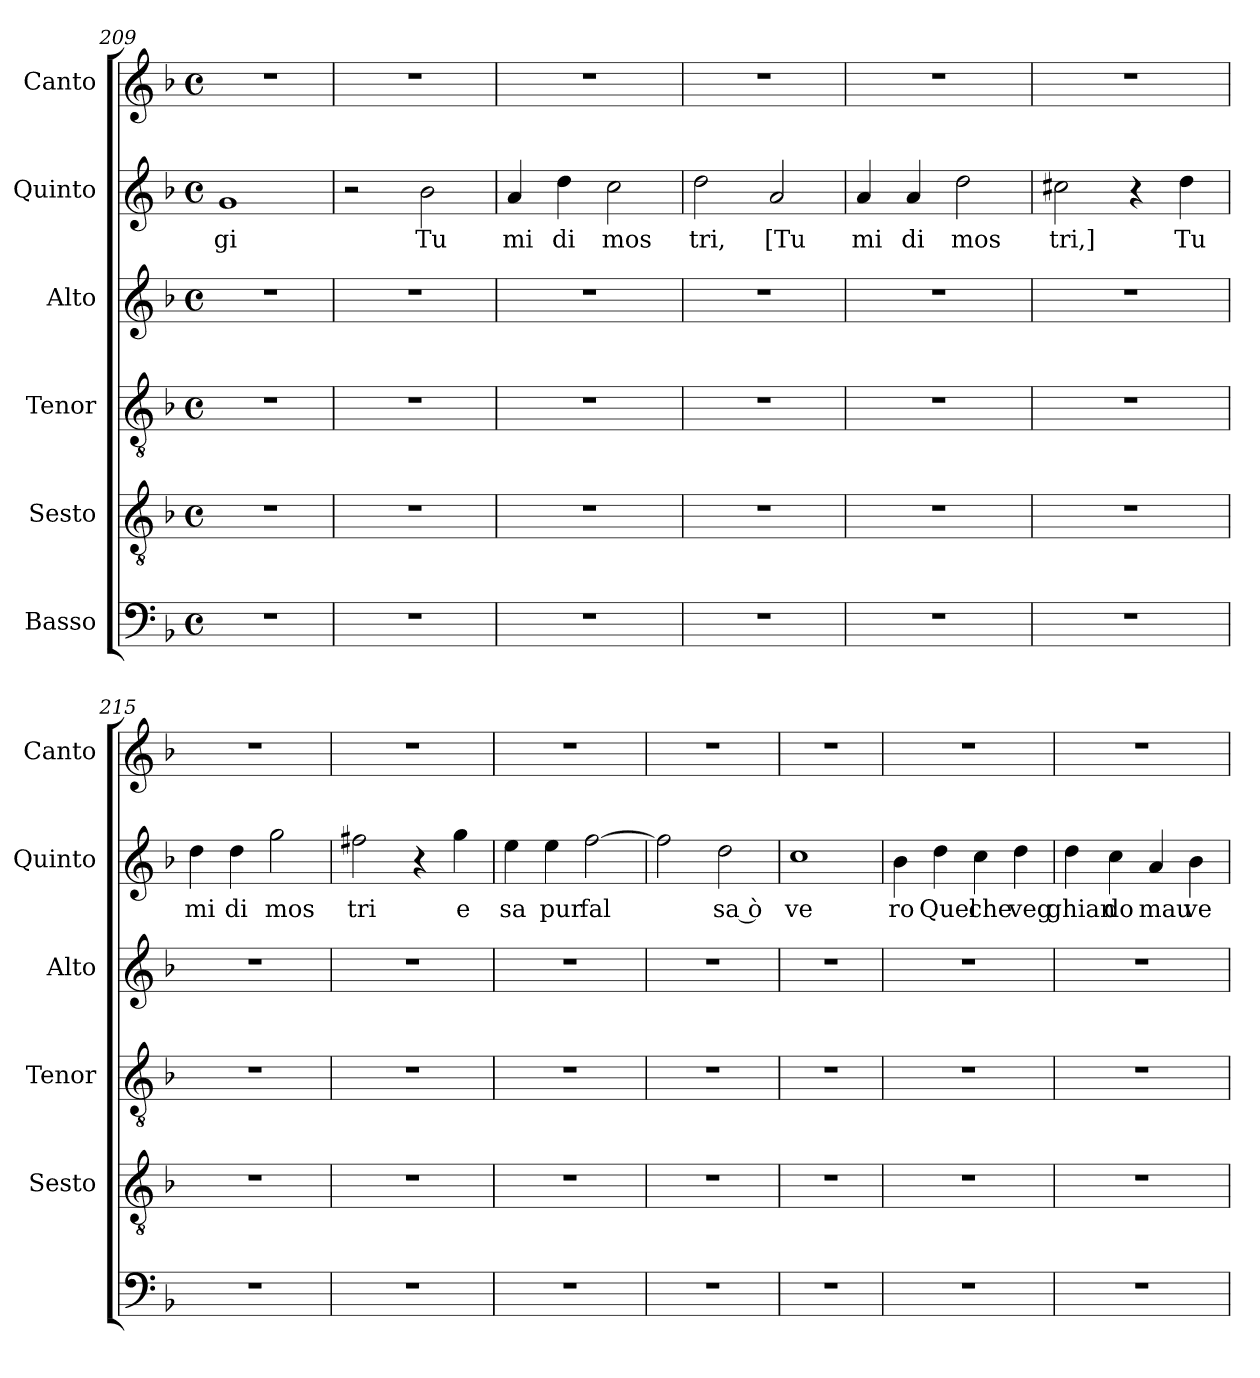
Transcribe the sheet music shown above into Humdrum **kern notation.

**kern	**kern	**kern	**kern	**kern	**text	**kern
*part6	*part5	*part4	*part3	*part2	*part2	*part1
*staff6	*staff5	*staff4	*staff3	*staff2	*staff2	*staff1
*I"Basso	*I"Sesto	*I"Tenor	*I"Alto	*I"Quinto	*	*I"Canto
*	*I'Sesto	*I'Tenor	*I'Alto	*I'Quinto	*	*I'Canto
*clefF4	*clefGv2	*clefGv2	*clefG2	*clefG2	*	*clefG2
*k[b-]	*k[b-]	*k[b-]	*k[b-]	*k[b-]	*	*k[b-]
*F:	*F:	*F:	*F:	*F:	*	*F:
*M4/4	*M4/4	*M4/4	*M4/4	*M4/4	*	*M4/4
*met(c)	*met(c)	*met(c)	*met(c)	*met(c)	*	*met(c)
=209	=209	=209	=209	=209	=209	=209
!	!	!	!	!	!LO:LY:b:cj	!
1r	1r	1r	1r	1g	gi	1r
=210	=210	=210	=210	=210	=210	=210
1r	1r	1r	1r	2r	.	1r
!	!	!	!	!	!LO:LY:b:cj	!
.	.	.	.	2b-\	Tu	.
=211	=211	=211	=211	=211	=211	=211
!	!	!	!	!	!LO:LY:b:cj	!
1r	1r	1r	1r	4a/	mi	1r
!	!	!	!	!	!LO:LY:b:cj	!
.	.	.	.	4dd\	di	.
!	!	!	!	!	!LO:LY:b:cj	!
.	.	.	.	2cc\	mos	.
=212	=212	=212	=212	=212	=212	=212
!	!	!	!	!	!LO:LY:b:cj	!
1r	1r	1r	1r	2dd\	tri,	1r
!	!	!	!	!	!LO:LY:b:cj	!
.	.	.	.	2a/	[Tu	.
=213	=213	=213	=213	=213	=213	=213
!	!	!	!	!	!LO:LY:b:cj	!
1r	1r	1r	1r	4a/	mi	1r
!	!	!	!	!	!LO:LY:b:cj	!
.	.	.	.	4a/	di	.
!	!	!	!	!	!LO:LY:b:cj	!
.	.	.	.	2dd\	mos	.
!!LO:LB:g=z
=214	=214	=214	=214	=214	=214	=214
!	!	!	!	!	!LO:LY:b:cj	!
1r	1r	1r	1r	2cc#X\	tri,]	1r
.	.	.	.	4r	.	.
!	!	!	!	!	!LO:LY:b:cj	!
.	.	.	.	4dd\	Tu	.
=215	=215	=215	=215	=215	=215	=215
!	!	!	!	!	!LO:LY:b:cj	!
1r	1r	1r	1r	4dd\	mi	1r
!	!	!	!	!	!LO:LY:b:cj	!
.	.	.	.	4dd\	di	.
!	!	!	!	!	!LO:LY:b:cj	!
.	.	.	.	2gg\	mos	.
=216	=216	=216	=216	=216	=216	=216
!	!	!	!	!	!LO:LY:b:cj	!
1r	1r	1r	1r	2ff#X\	tri	1r
.	.	.	.	4r	.	.
!	!	!	!	!	!LO:LY:b:cj	!
.	.	.	.	4gg\	e	.
=217	=217	=217	=217	=217	=217	=217
!	!	!	!	!	!LO:LY:b:cj	!
1r	1r	1r	1r	4ee\	sa	1r
!	!	!	!	!	!LO:LY:b:cj	!
.	.	.	.	4ee\	pur	.
!	!	!	!	!	!LO:LY:b	!
.	.	.	.	[>2ff\	fal	.
=218	=218	=218	=218	=218	=218	=218
1r	1r	1r	1r	2ff\]	.	1r
!	!	!	!	!	!LO:LY:b:rj	!
.	.	.	.	2dd\	sa ò	.
=219	=219	=219	=219	=219	=219	=219
!	!	!	!	!	!LO:LY:b:cj	!
1r	1r	1r	1r	1cc	ve	1r
=220	=220	=220	=220	=220	=220	=220
!	!	!	!	!	!LO:LY:b:cj	!
1r	1r	1r	1r	4b-\	ro	1r
!	!	!	!	!	!LO:LY:b:cj	!
.	.	.	.	4dd\	Quel	.
!	!	!	!	!	!LO:LY:b:cj	!
.	.	.	.	4cc\	che	.
!	!	!	!	!	!LO:LY:b:cj	!
.	.	.	.	4dd\	veg	.
=221	=221	=221	=221	=221	=221	=221
!	!	!	!	!	!LO:LY:b:cj	!
1r	1r	1r	1r	4dd\	ghian	1r
!	!	!	!	!	!LO:LY:b:cj	!
.	.	.	.	4cc\	do	.
!	!	!	!	!	!LO:LY:b:cj	!
.	.	.	.	4a/	mau	.
!	!	!	!	!	!LO:LY:b:cj	!
.	.	.	.	4b-\	ve	.
=	=	=	=	=	=	=
*-	*-	*-	*-	*-	*-	*-
